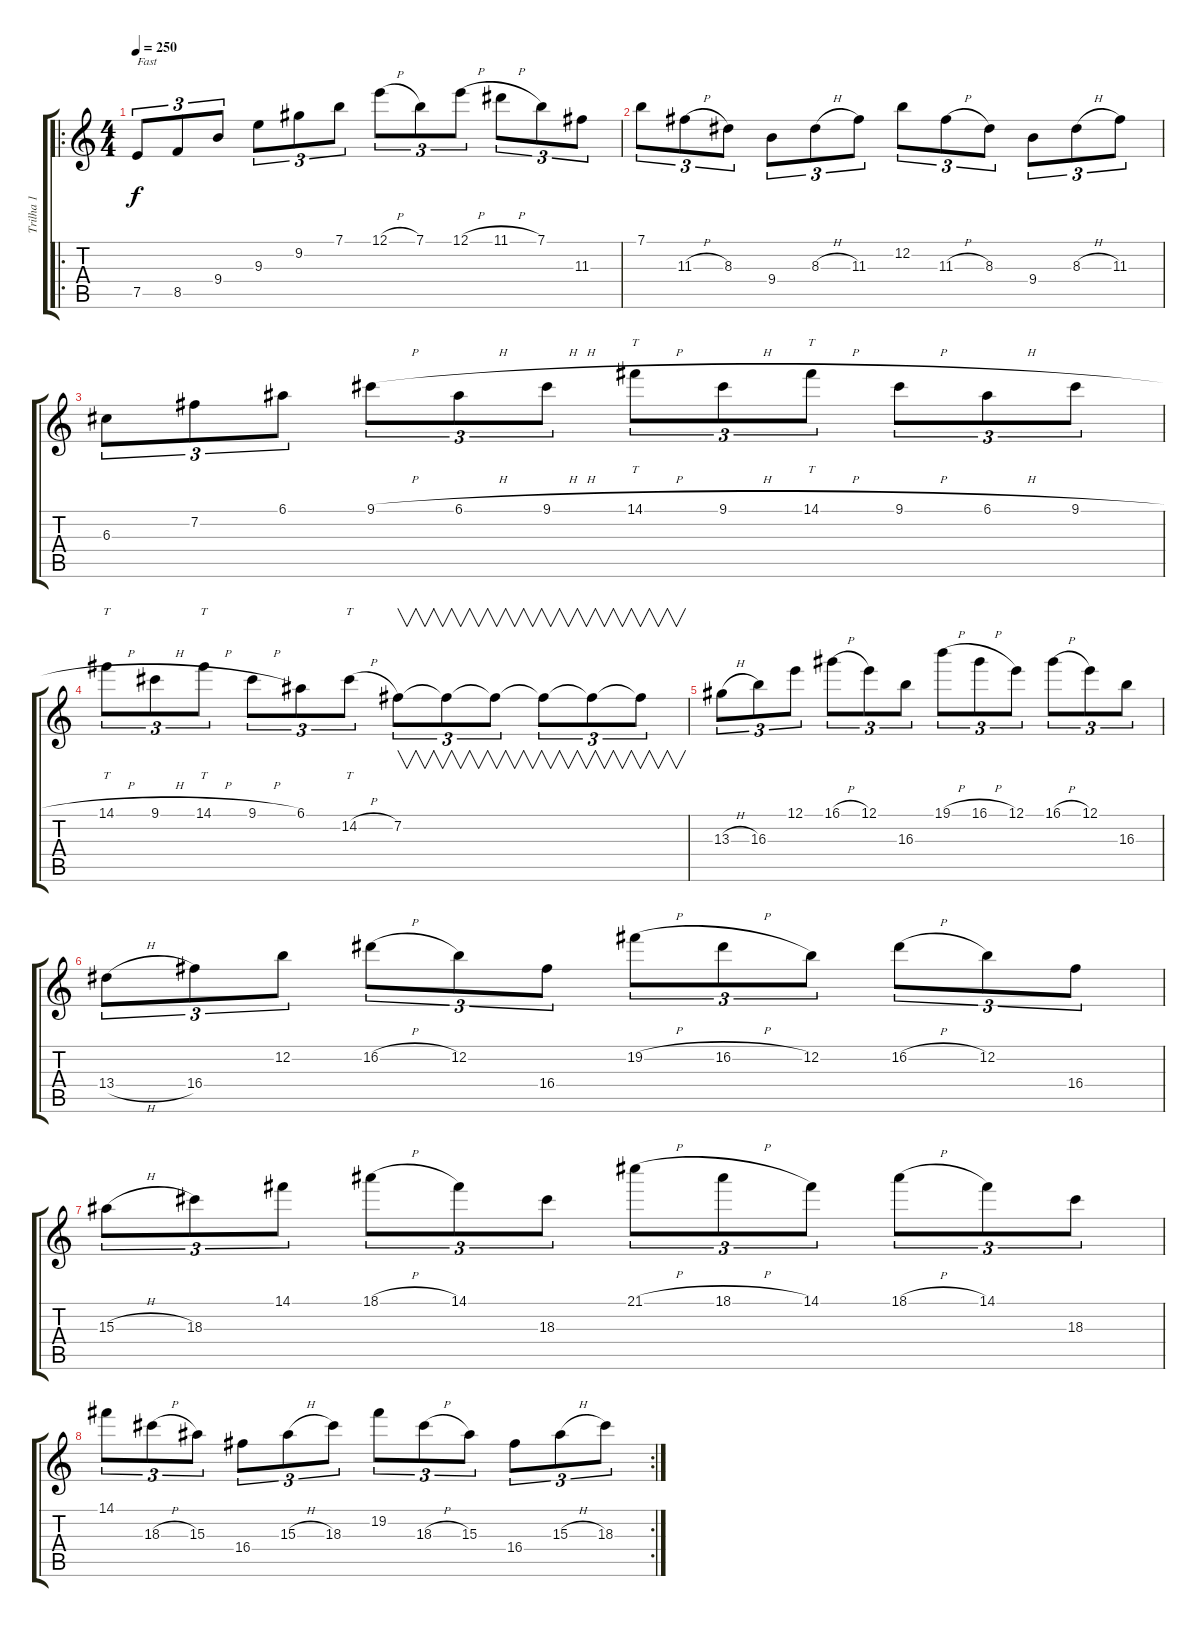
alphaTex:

\track ("Trilha 1" "Trilha 1") {instrument distortionguitar}
\staff {score tabs}
\tuning (E4 B3 G3 D3 A2 E2) {hide}
\ro
\ts (4 4)
\tempo 250
\clef g2
\ks c
7.5.8{tu (3 2) txt "Fast" dy f} 8.5.8{tu (3 2)} 9.4.8{tu (3 2)} 9.3.8{tu (3 2)} 9.2.8{tu (3 2)} 7.1.8{tu (3 2)} 12.1{h}.8{tu (3 2)} 7.1.8{tu (3 2)} 12.1{h}.8{tu (3 2)} 11.1{h}.8{tu (3 2)} 7.1.8{tu (3 2)} 11.3.8{tu (3 2)} |
7.1.8{tu (3 2)} 11.3{h}.8{tu (3 2)} 8.3.8{tu (3 2)} 9.4.8{tu (3 2)} 8.3{h}.8{tu (3 2)} 11.3.8{tu (3 2)} 12.2.8{tu (3 2)} 11.3{h}.8{tu (3 2)} 8.3.8{tu (3 2)} 9.4.8{tu (3 2)} 8.3{h}.8{tu (3 2)} 11.3.8{tu (3 2)} |
6.3.8{tu (3 2)} 7.2.8{tu (3 2)} 6.1.8{tu (3 2)} 9.1{h}.8{tu (3 2)} 6.1{h}.8{tu (3 2)} 9.1{h}.8{tu (3 2)} 14.1{h}.8{tt tu (3 2)} 9.1{h}.8{tu (3 2)} 14.1{h}.8{tt tu (3 2)} 9.1{h}.8{tu (3 2)} 6.1{h}.8{tu (3 2)} 9.1{h}.8{tu (3 2)} |
14.1{h}.8{tt tu (3 2)} 9.1{h}.8{tu (3 2)} 14.1{h}.8{tt tu (3 2)} 9.1{h}.8{tu (3 2)} 6.1.8{tu (3 2)} 14.2{h}.8{tt tu (3 2)} 7.2.8{v tu (3 2)} 7.2{t}.8{v tu (3 2)} 7.2{t}.8{v tu (3 2)} 7.2{t}.8{v tu (3 2)} 7.2{t}.8{v tu (3 2)} 7.2{t}.8{v tu (3 2)} |
13.3{h}.8{tu (3 2)} 16.3.8{tu (3 2)} 12.1.8{tu (3 2)} 16.1{h}.8{tu (3 2)} 12.1.8{tu (3 2)} 16.3.8{tu (3 2)} 19.1{h}.8{tu (3 2)} 16.1{h}.8{tu (3 2)} 12.1.8{tu (3 2)} 16.1{h}.8{tu (3 2)} 12.1.8{tu (3 2)} 16.3.8{tu (3 2)} |
13.4{h}.8{tu (3 2)} 16.4.8{tu (3 2)} 12.2.8{tu (3 2)} 16.2{h}.8{tu (3 2)} 12.2.8{tu (3 2)} 16.4.8{tu (3 2)} 19.2{h}.8{tu (3 2)} 16.2{h}.8{tu (3 2)} 12.2.8{tu (3 2)} 16.2{h}.8{tu (3 2)} 12.2.8{tu (3 2)} 16.4.8{tu (3 2)} |
15.3{h}.8{tu (3 2)} 18.3.8{tu (3 2)} 14.1.8{tu (3 2)} 18.1{h}.8{tu (3 2)} 14.1.8{tu (3 2)} 18.3.8{tu (3 2)} 21.1{h}.8{tu (3 2)} 18.1{h}.8{tu (3 2)} 14.1.8{tu (3 2)} 18.1{h}.8{tu (3 2)} 14.1.8{tu (3 2)} 18.3.8{tu (3 2)} |
\rc 2
14.1.8{tu (3 2)} 18.3{h}.8{tu (3 2)} 15.3.8{tu (3 2)} 16.4.8{tu (3 2)} 15.3{h}.8{tu (3 2)} 18.3.8{tu (3 2)} 19.2.8{tu (3 2)} 18.3{h}.8{tu (3 2)} 15.3.8{tu (3 2)} 16.4.8{tu (3 2)} 15.3{h}.8{tu (3 2)} 18.3.8{tu (3 2)}
